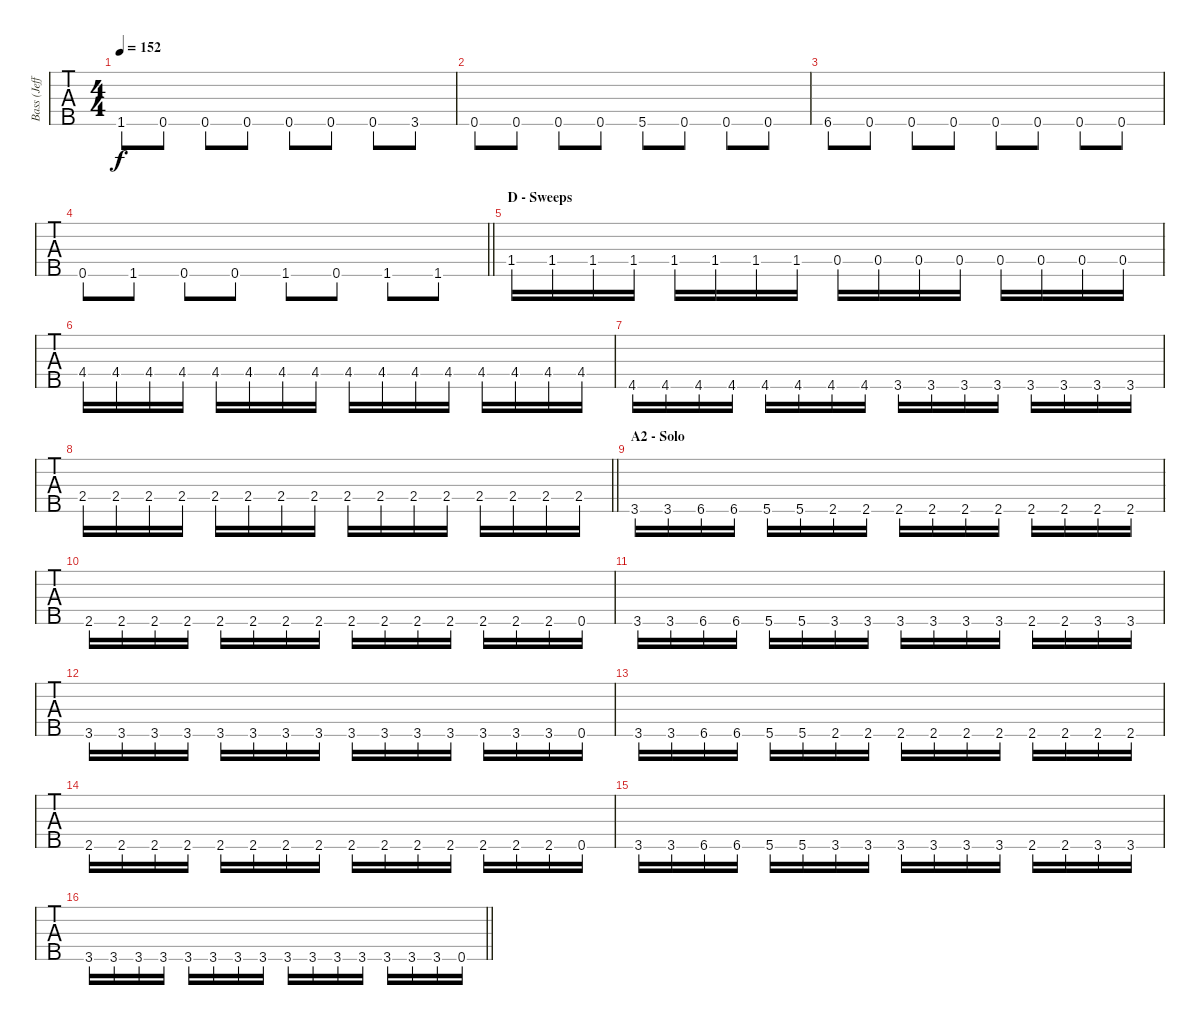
\track ("Bass (Jeff Loomis)" "Bass (Jeff") {instrument electricbassfinger}
\staff {tabs}
\tuning (Gb2 Db2 Ab1 Eb1 Bb0) {hide}
\ts (4 4)
\tempo 152
\clef f4
\ks aminor
1.5.8{dy f} 0.5.8 0.5.8 0.5.8 0.5.8 0.5.8 0.5.8 3.5.8 |
0.5.8 0.5.8 0.5.8 0.5.8 5.5.8 0.5.8 0.5.8 0.5.8 |
6.5.8 0.5.8 0.5.8 0.5.8 0.5.8 0.5.8 0.5.8 0.5.8 |
\barLineRight lightlight
0.5.8 1.5.8 0.5.8 0.5.8 1.5.8 0.5.8 1.5.8 1.5.8 |
\section ("" "D - Sweeps")
1.4.16 1.4.16 1.4.16 1.4.16 1.4.16 1.4.16 1.4.16 1.4.16 0.4.16 0.4.16 0.4.16 0.4.16 0.4.16 0.4.16 0.4.16 0.4.16 |
4.4.16 4.4.16 4.4.16 4.4.16 4.4.16 4.4.16 4.4.16 4.4.16 4.4.16 4.4.16 4.4.16 4.4.16 4.4.16 4.4.16 4.4.16 4.4.16 |
4.5.16 4.5.16 4.5.16 4.5.16 4.5.16 4.5.16 4.5.16 4.5.16 3.5.16 3.5.16 3.5.16 3.5.16 3.5.16 3.5.16 3.5.16 3.5.16 |
\barLineRight lightlight
2.4.16 2.4.16 2.4.16 2.4.16 2.4.16 2.4.16 2.4.16 2.4.16 2.4.16 2.4.16 2.4.16 2.4.16 2.4.16 2.4.16 2.4.16 2.4.16 |
\section ("" "A2 - Solo")
3.5.16 3.5.16 6.5.16 6.5.16 5.5.16 5.5.16 2.5.16 2.5.16 2.5.16 2.5.16 2.5.16 2.5.16 2.5.16 2.5.16 2.5.16 2.5.16 |
2.5.16 2.5.16 2.5.16 2.5.16 2.5.16 2.5.16 2.5.16 2.5.16 2.5.16 2.5.16 2.5.16 2.5.16 2.5.16 2.5.16 2.5.16 0.5.16 |
3.5.16 3.5.16 6.5.16 6.5.16 5.5.16 5.5.16 3.5.16 3.5.16 3.5.16 3.5.16 3.5.16 3.5.16 2.5.16 2.5.16 3.5.16 3.5.16 |
3.5.16 3.5.16 3.5.16 3.5.16 3.5.16 3.5.16 3.5.16 3.5.16 3.5.16 3.5.16 3.5.16 3.5.16 3.5.16 3.5.16 3.5.16 0.5.16 |
3.5.16 3.5.16 6.5.16 6.5.16 5.5.16 5.5.16 2.5.16 2.5.16 2.5.16 2.5.16 2.5.16 2.5.16 2.5.16 2.5.16 2.5.16 2.5.16 |
2.5.16 2.5.16 2.5.16 2.5.16 2.5.16 2.5.16 2.5.16 2.5.16 2.5.16 2.5.16 2.5.16 2.5.16 2.5.16 2.5.16 2.5.16 0.5.16 |
3.5.16 3.5.16 6.5.16 6.5.16 5.5.16 5.5.16 3.5.16 3.5.16 3.5.16 3.5.16 3.5.16 3.5.16 2.5.16 2.5.16 3.5.16 3.5.16 |
\barLineRight lightlight
3.5.16 3.5.16 3.5.16 3.5.16 3.5.16 3.5.16 3.5.16 3.5.16 3.5.16 3.5.16 3.5.16 3.5.16 3.5.16 3.5.16 3.5.16 0.5.16
